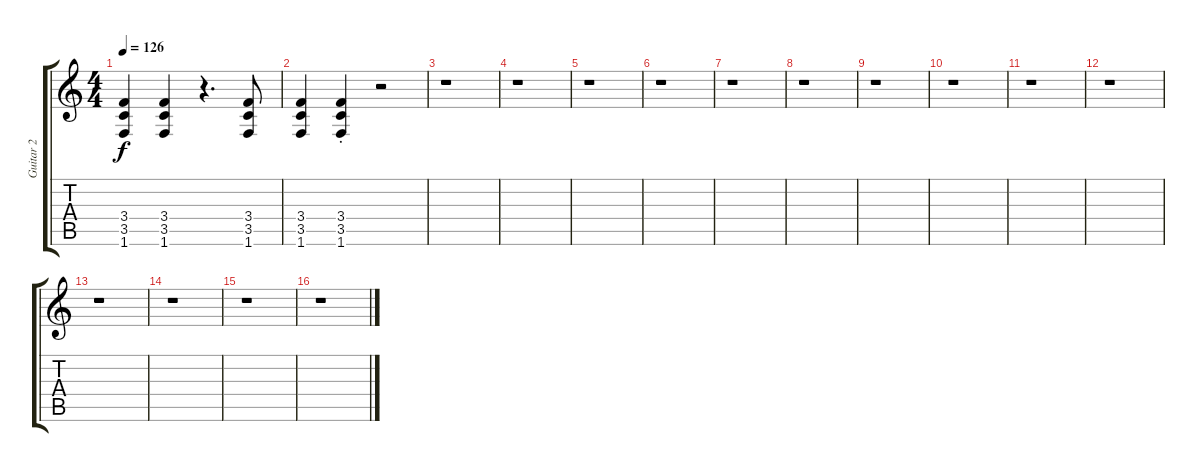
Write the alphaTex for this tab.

\track ("Guitar 2" "Guitar 2") {instrument distortionguitar}
\staff {score tabs}
\tuning (E4 B3 G3 D3 A2 E2) {hide}
\ts (4 4)
\tempo 126
\clef g2
\ks c
(3.4 3.5 1.6).4{dy f} (3.4 3.5 1.6).4 r.4{d} (3.4 3.5 1.6).8 |
(3.4 3.5 1.6).4 (3.4{st} 3.5{st} 1.6{st}).4 r.2 |
r.1 |
r.1 |
r.1 |
r.1 |
r.1 |
r.1 |
r.1 |
r.1 |
r.1 |
r.1 |
r.1 |
r.1 |
r.1 |
r.1
